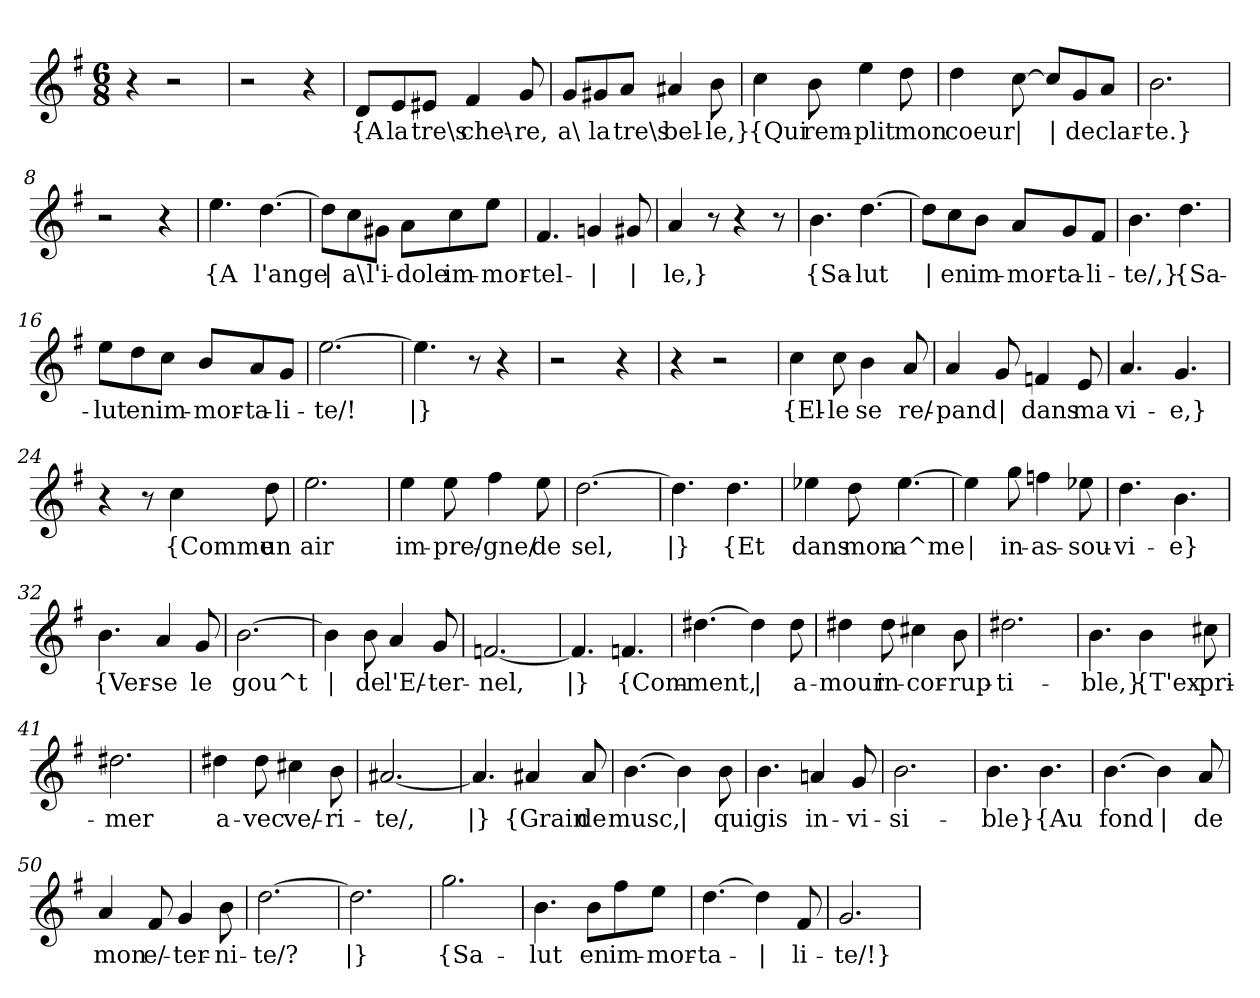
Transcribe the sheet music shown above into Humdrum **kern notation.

**kern	**text
*part1	*part1
*staff1	*staff1
*clefG2	*
*k[f#]	*
*M6/8	*
=1	=1
4r	.
2r	.
=2	=2
2r	.
4r	.
=3	=3
!	!LO:LY:b
8d/L	{A
!	!LO:LY:b
8e/	la
!	!LO:LY:b
8e#X/J	tre\s
!	!LO:LY:b
4f#/	che\-
!	!LO:LY:b
8g/	-re,
=4	=4
!	!LO:LY:b
8g/L	a\
!	!LO:LY:b
8g#X/	la
!	!LO:LY:b
8a/J	tre\s
!	!LO:LY:b
4a#X/	bel-
!	!LO:LY:b
8b\	-le,}
=5	=5
!	!LO:LY:b
4cc\	{Qui
!	!LO:LY:b
8b\	rem-
!	!LO:LY:b
4ee\	-plit
!	!LO:LY:b
8dd\	mon
=6	=6
!	!LO:LY:b
4dd\	coeur
!	!LO:LY:b
[8cc\	|
!	!LO:LY:b
8cc/L]	|
!	!LO:LY:b
8g/	de
!	!LO:LY:b
8a/J	clar-
=7	=7
!	!LO:LY:b
2.b\	-te.}
!!LO:LB:g=z
=8	=8
2r	.
4r	.
=9	=9
!	!LO:LY:b
4.ee\	{A
!	!LO:LY:b
[4.dd\	l'ange
=10	=10
!	!LO:LY:b
8dd\L]	|
!	!LO:LY:b
8cc\	a\
!	!LO:LY:b
8g#X\J	l'i-
!	!LO:LY:b
8a\L	-dole
!	!LO:LY:b
8cc\	im-
!	!LO:LY:b
8ee\J	-mor-
=11	=11
!	!LO:LY:b
4.f#/	-tel-
!	!LO:LY:b
4gn/	|
!	!LO:LY:b
8g#X/	|
=12	=12
!	!LO:LY:b
4a/	-le,}
8r	.
4r	.
8r	.
=13	=13
!	!LO:LY:b
4.b\	{Sa-
!	!LO:LY:b
[4.dd\	-lut
=14	=14
!	!LO:LY:b
8dd\L]	|
!	!LO:LY:b
8cc\	en
!	!LO:LY:b
8b\J	im-
!	!LO:LY:b
8a/L	-mor-
!	!LO:LY:b
8g/	-ta-
!	!LO:LY:b
8f#/J	-li-
!!LO:LB:g=z
=15	=15
!	!LO:LY:b
4.b\	-te/,}
!	!LO:LY:b
4.dd\	{Sa-
=16	=16
!	!LO:LY:b
8ee\L	-lut
!	!LO:LY:b
8dd\	en
!	!LO:LY:b
8cc\J	im-
!	!LO:LY:b
8b/L	-mor-
!	!LO:LY:b
8a/	-ta-
!	!LO:LY:b
8g/J	-li-
=17	=17
!	!LO:LY:b
[2.ee\	-te/!
=18	=18
!	!LO:LY:b
4.ee\]	|}
8r	.
4r	.
=19	=19
2r	.
4r	.
=20	=20
4r	.
2r	.
=21	=21
!	!LO:LY:b
4cc\	{El-
!	!LO:LY:b
8cc\	-le
!	!LO:LY:b
4b\	se
!	!LO:LY:b
8a/	re/-
=22	=22
!	!LO:LY:b
4a/	-pand
!	!LO:LY:b
8g/	|
!	!LO:LY:b
4fn/	dans
!	!LO:LY:b
8e/	ma
!!LO:LB:g=z
=23	=23
!	!LO:LY:b
4.a/	vi-
!	!LO:LY:b
4.g/	-e,}
=24	=24
4r	.
8r	.
!	!LO:LY:b
4cc\	{Comme
!	!LO:LY:b
8dd\	un
=25	=25
!	!LO:LY:b
2.ee\	air
=26	=26
!	!LO:LY:b
4ee\	im-
!	!LO:LY:b
8ee\	-pre/-
!	!LO:LY:b
4ff#\	-gne/
!	!LO:LY:b
8ee\	de
=27	=27
!	!LO:LY:b
[2.dd\	sel,
=28	=28
!	!LO:LY:b
4.dd\]	|}
!	!LO:LY:b
4.dd\	{Et
=29	=29
!	!LO:LY:b
4ee-X\	dans
!	!LO:LY:b
8dd\	mon
!	!LO:LY:b
[4.ee-\	a^me
=30	=30
!	!LO:LY:b
4ee-\]	|
!	!LO:LY:b
8gg\	in-
!	!LO:LY:b
4ffn\	-as-
!	!LO:LY:b
8ee-X\	-sou-
=31	=31
!	!LO:LY:b
4.dd\	-vi-
!	!LO:LY:b
4.b\	-e}
!!LO:LB:g=z
=32	=32
!	!LO:LY:b
4.b\	{Ver-
!	!LO:LY:b
4a/	-se
!	!LO:LY:b
8g/	le
=33	=33
!	!LO:LY:b
[2.b\	gou^t
=34	=34
!	!LO:LY:b
4b\]	|
!	!LO:LY:b
8b\	de
!	!LO:LY:b
4a/	l'E/-
!	!LO:LY:b
8g/	-ter-
=35	=35
!	!LO:LY:b
[2.fn/	-nel,
=36	=36
!	!LO:LY:b
4.f/]	|}
!	!LO:LY:b
4.fn/	{Com-
=37	=37
!	!LO:LY:b
[4.dd#X\	-ment,
!	!LO:LY:b
4dd#\]	|
!	!LO:LY:b
8dd#\	a-
=38	=38
!	!LO:LY:b
4dd#X\	-mour
!	!LO:LY:b
8dd#\	in-
!	!LO:LY:b
4cc#X\	-cor-
!	!LO:LY:b
8b\	-rup-
=39	=39
!	!LO:LY:b
2.dd#X\	-ti-
!!LO:LB:g=z
=40	=40
!	!LO:LY:b
4.b\	-ble,}
!	!LO:LY:b
4b\	{T'ex-
!	!LO:LY:b
8cc#X\	-pri-
=41	=41
!	!LO:LY:b
2.dd#X\	-mer
=42	=42
!	!LO:LY:b
4dd#X\	a-
!	!LO:LY:b
8dd#\	-vec
!	!LO:LY:b
4cc#X\	ve/-
!	!LO:LY:b
8b\	-ri-
=43	=43
!	!LO:LY:b
[2.a#X/	-te/,
=44	=44
!	!LO:LY:b
4.a#/]	|}
!	!LO:LY:b
4a#X/	{Grain
!	!LO:LY:b
8a#/	de
=45	=45
!	!LO:LY:b
[4.b\	musc,
!	!LO:LY:b
4b\]	|
!	!LO:LY:b
8b\	qui
=46	=46
!	!LO:LY:b
4.b\	gis
!	!LO:LY:b
4an/	in-
!	!LO:LY:b
8g/	-vi-
=47	=47
!	!LO:LY:b
2.b\	-si-
!!LO:LB:g=z
=48	=48
!	!LO:LY:b
4.b\	-ble}
!	!LO:LY:b
4.b\	{Au
=49	=49
!	!LO:LY:b
[4.b\	fond
!	!LO:LY:b
4b\]	|
!	!LO:LY:b
8a/	de
=50	=50
!	!LO:LY:b
4a/	mon
!	!LO:LY:b
8f#/	e/-
!	!LO:LY:b
4g/	-ter-
!	!LO:LY:b
8b\	-ni-
=51	=51
!	!LO:LY:b
[2.dd\	-te/?
=52	=52
!	!LO:LY:b
2.dd\]	|}
=53	=53
!	!LO:LY:b
2.gg\	{Sa-
=54	=54
!	!LO:LY:b
4.b\	-lut
!	!LO:LY:b
8b\L	en
!	!LO:LY:b
8ff#\	im-
!	!LO:LY:b
8ee\J	-mor-
=55	=55
!	!LO:LY:b
[4.dd\	-ta-
!	!LO:LY:b
4dd\]	|
!	!LO:LY:b
8f#/	-li-
=56	=56
!	!LO:LY:b
2.g/	-te/!}
=	=
*-	*-
